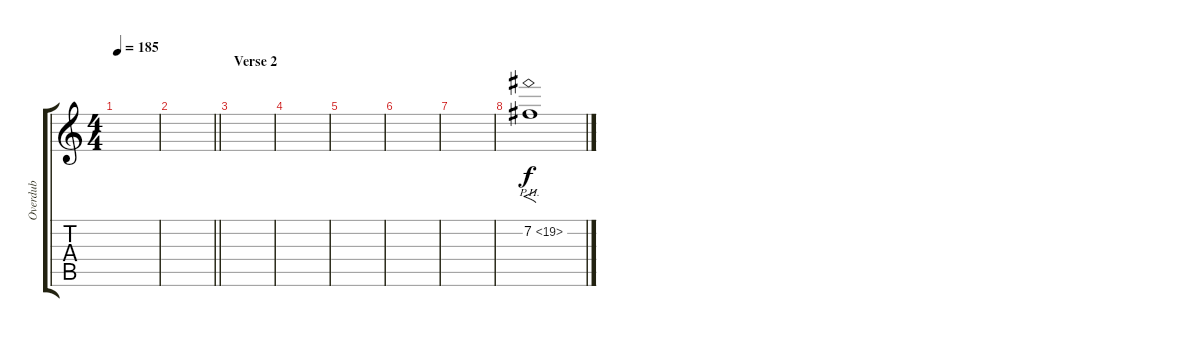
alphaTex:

\track ("Overdub" "Overdub") {instrument overdrivenguitar}
\staff {score tabs}
\tuning (E4 B3 G3 D3 A2 E2) {hide}
\ts (4 4)
\tempo 185
\clef g2
\ks c
|
\barLineRight lightlight
|
\section ("" "Verse 2")
|
|
|
|
|
7.2{ph 12}.1{f}
